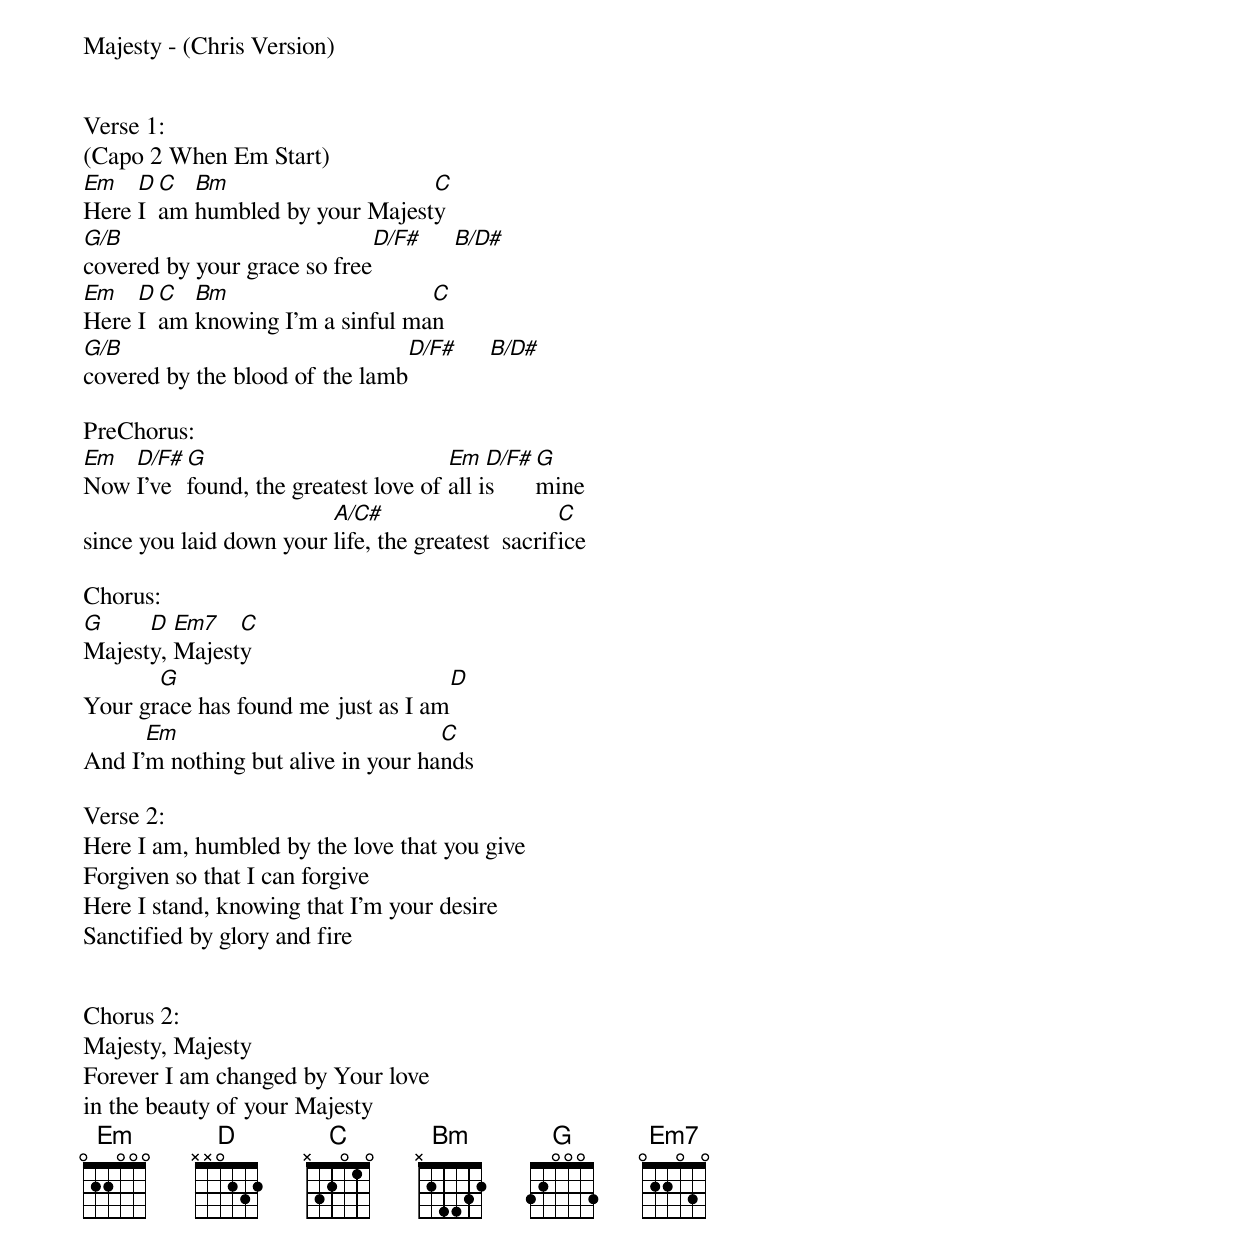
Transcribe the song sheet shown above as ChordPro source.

Majesty - (Chris Version)


Verse 1:
(Capo 2 When Em Start)
[Em]Here [D]I [C]am [Bm]humbled by your Majest[C]y
[G/B]covered by your grace so free[D/F#]     [B/D#]
[Em]Here [D]I [C]am [Bm]knowing I'm a sinful ma[C]n
[G/B]covered by the blood of the lamb[D/F#]     [B/D#]

PreChorus:
[Em]Now [D/F#]I've [G]found, the greatest love of [Em]all i[D/F#]s    [G]mine
since you laid down your [A/C#]life, the greatest  sacrif[C]ice

Chorus:
[G]Majest[D]y, [Em7]Majest[C]y
Your gr[G]ace has found me just as I am[D]
And I'[Em]m nothing but alive in your ha[C]nds

Verse 2:
Here I am, humbled by the love that you give
Forgiven so that I can forgive
Here I stand, knowing that I'm your desire
Sanctified by glory and fire


Chorus 2:
Majesty, Majesty
Forever I am changed by Your love
in the beauty of your Majesty
